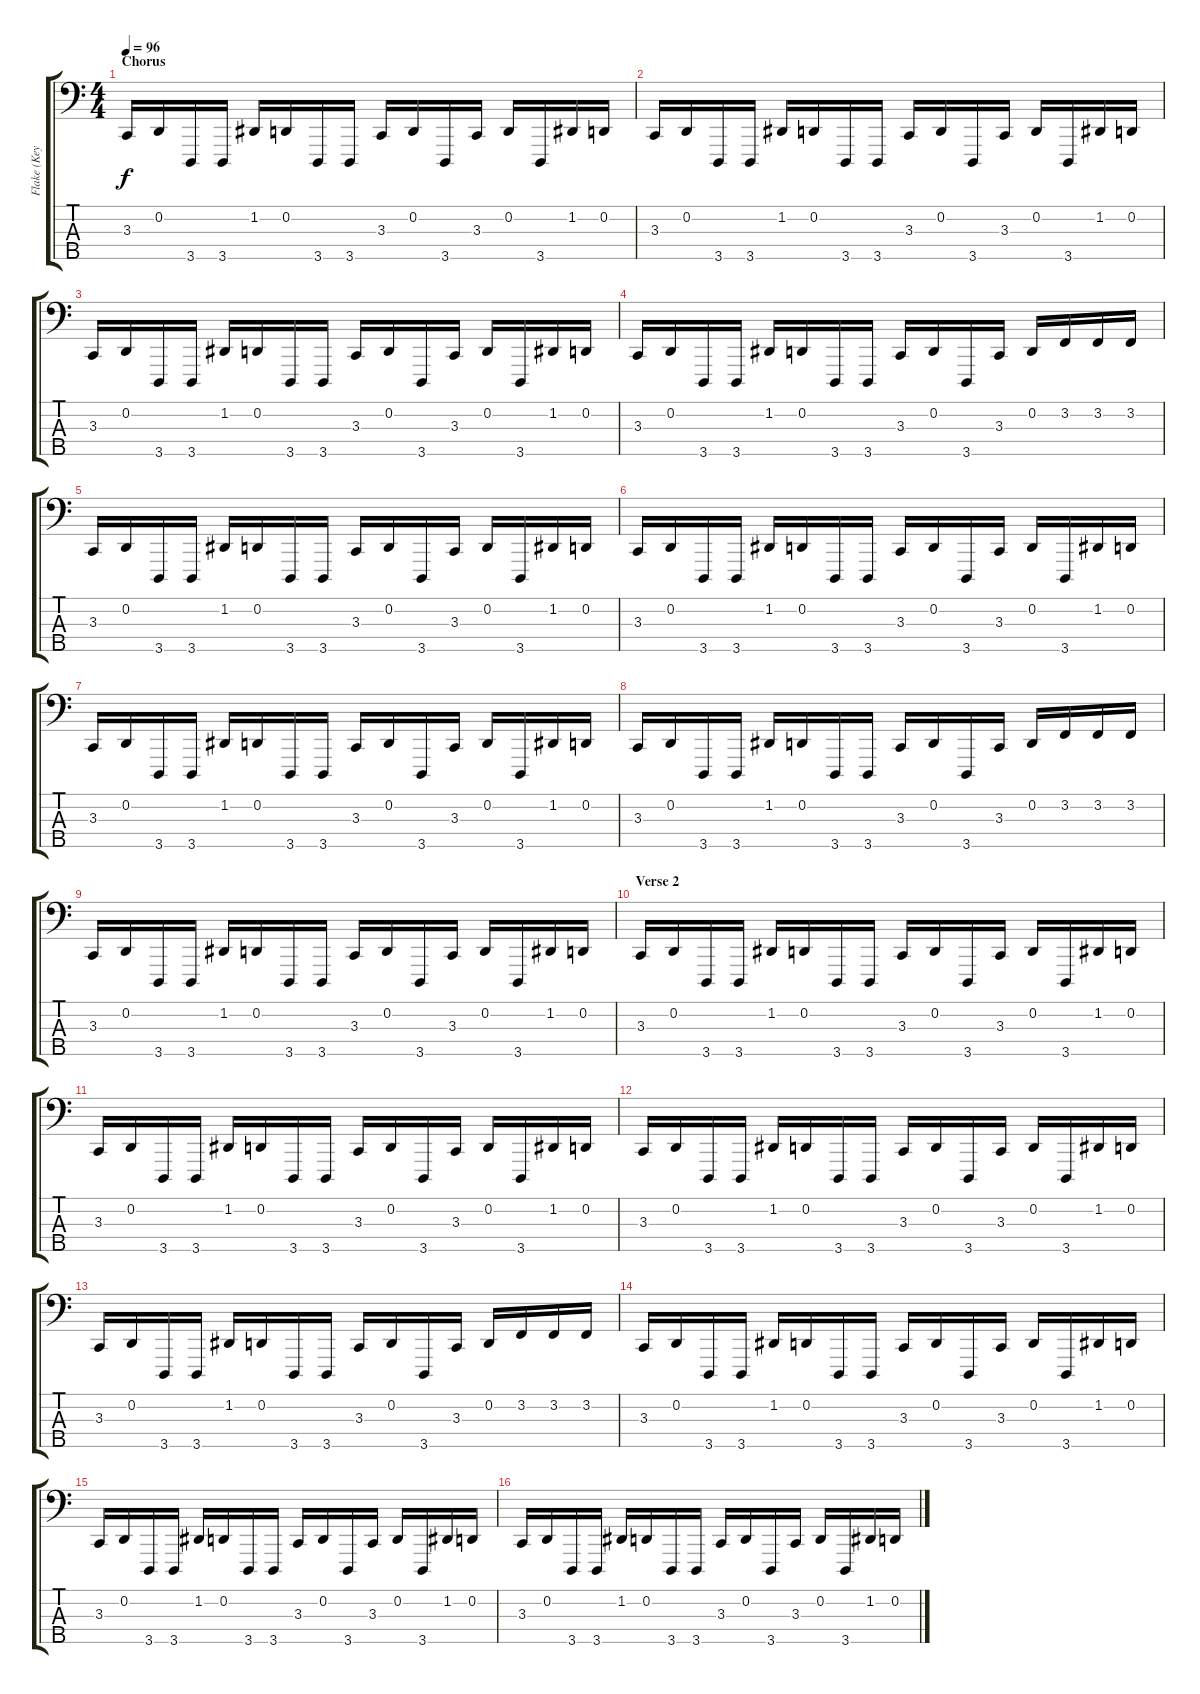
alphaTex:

\track ("Flake (Keyboard 1)" "Flake (Key") {instrument lead8bassandlead}
\staff {score tabs}
\tuning (G2 D2 A1 E1 B0) {hide}
\ts (4 4)
\section ("" "Chorus")
\tempo 96
\clef f4
\ks c
3.3.16{dy f} 0.2.16 3.5.16 3.5.16 1.2.16 0.2.16 3.5.16 3.5.16 3.3.16 0.2.16 3.5.16 3.3.16 0.2.16 3.5.16 1.2.16 0.2.16 |
3.3.16 0.2.16 3.5.16 3.5.16 1.2.16 0.2.16 3.5.16 3.5.16 3.3.16 0.2.16 3.5.16 3.3.16 0.2.16 3.5.16 1.2.16 0.2.16 |
3.3.16 0.2.16 3.5.16 3.5.16 1.2.16 0.2.16 3.5.16 3.5.16 3.3.16 0.2.16 3.5.16 3.3.16 0.2.16 3.5.16 1.2.16 0.2.16 |
3.3.16 0.2.16 3.5.16 3.5.16 1.2.16 0.2.16 3.5.16 3.5.16 3.3.16 0.2.16 3.5.16 3.3.16 0.2.16 3.2.16 3.2.16 3.2.16 |
3.3.16 0.2.16 3.5.16 3.5.16 1.2.16 0.2.16 3.5.16 3.5.16 3.3.16 0.2.16 3.5.16 3.3.16 0.2.16 3.5.16 1.2.16 0.2.16 |
3.3.16 0.2.16 3.5.16 3.5.16 1.2.16 0.2.16 3.5.16 3.5.16 3.3.16 0.2.16 3.5.16 3.3.16 0.2.16 3.5.16 1.2.16 0.2.16 |
3.3.16 0.2.16 3.5.16 3.5.16 1.2.16 0.2.16 3.5.16 3.5.16 3.3.16 0.2.16 3.5.16 3.3.16 0.2.16 3.5.16 1.2.16 0.2.16 |
3.3.16 0.2.16 3.5.16 3.5.16 1.2.16 0.2.16 3.5.16 3.5.16 3.3.16 0.2.16 3.5.16 3.3.16 0.2.16 3.2.16 3.2.16 3.2.16 |
3.3.16 0.2.16 3.5.16 3.5.16 1.2.16 0.2.16 3.5.16 3.5.16 3.3.16 0.2.16 3.5.16 3.3.16 0.2.16 3.5.16 1.2.16 0.2.16 |
\section ("" "Verse 2")
3.3.16 0.2.16 3.5.16 3.5.16 1.2.16 0.2.16 3.5.16 3.5.16 3.3.16 0.2.16 3.5.16 3.3.16 0.2.16 3.5.16 1.2.16 0.2.16 |
3.3.16 0.2.16 3.5.16 3.5.16 1.2.16 0.2.16 3.5.16 3.5.16 3.3.16 0.2.16 3.5.16 3.3.16 0.2.16 3.5.16 1.2.16 0.2.16 |
3.3.16 0.2.16 3.5.16 3.5.16 1.2.16 0.2.16 3.5.16 3.5.16 3.3.16 0.2.16 3.5.16 3.3.16 0.2.16 3.5.16 1.2.16 0.2.16 |
3.3.16 0.2.16 3.5.16 3.5.16 1.2.16 0.2.16 3.5.16 3.5.16 3.3.16 0.2.16 3.5.16 3.3.16 0.2.16 3.2.16 3.2.16 3.2.16 |
3.3.16 0.2.16 3.5.16 3.5.16 1.2.16 0.2.16 3.5.16 3.5.16 3.3.16 0.2.16 3.5.16 3.3.16 0.2.16 3.5.16 1.2.16 0.2.16 |
3.3.16 0.2.16 3.5.16 3.5.16 1.2.16 0.2.16 3.5.16 3.5.16 3.3.16 0.2.16 3.5.16 3.3.16 0.2.16 3.5.16 1.2.16 0.2.16 |
3.3.16 0.2.16 3.5.16 3.5.16 1.2.16 0.2.16 3.5.16 3.5.16 3.3.16 0.2.16 3.5.16 3.3.16 0.2.16 3.5.16 1.2.16 0.2.16
